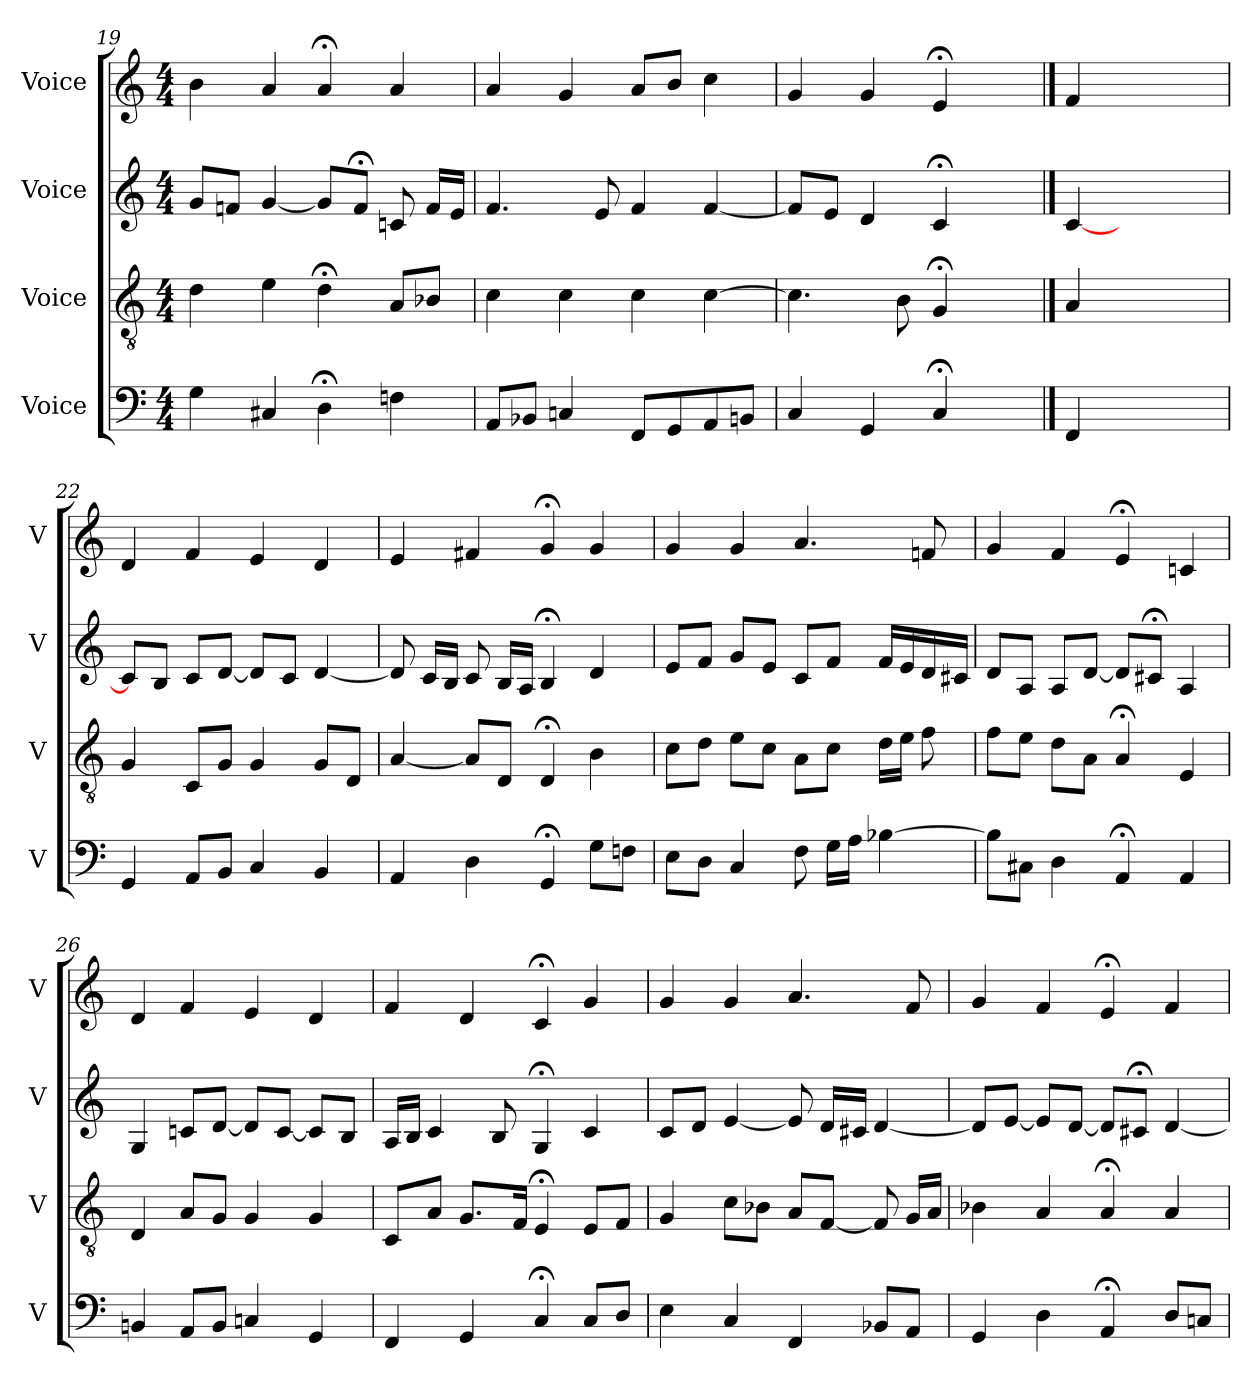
**kern	**kern	**kern	**kern
*part4	*part3	*part2	*part1
*staff4	*staff3	*staff2	*staff1
*I"Voice	*I"Voice	*I"Voice	*I"Voice
*I'V	*I'V	*I'V	*I'V
*clefF4	*clefGv2	*clefG2	*clefG2
*k[]	*k[]	*k[]	*k[]
*M4/4	*M4/4	*M4/4	*M4/4
=19	=19	=19	=19
4G\	4d\	8g/L	4b\
.	.	8fn/J	.
4C#X/	4e\	[4g/	4a/
4D;\	4d;\	8g/L]	4a;/
.	.	8f;/J	.
4Fn\	8A/L	8cn/	4a/
.	8B-X/J	16f/LL	.
.	.	16e/JJ	.
=20	=20	=20	=20
8AA/L	4c\	4.f/	4a/
8BB-X/J	.	.	.
4Cn/	4c\	.	4g/
.	.	8e/	.
8FF/L	4c\	4f/	8a/L
8GG/	.	.	8b/J
8AA/	[4c\	[4f/	4cc\
8BBn/J	.	.	.
!!LO:LB:g=z
=21	=21	=21	=21
4C/	4.c\]	8f/L]	4g/
.	.	8e/J	.
4GG/	.	4d/	4g/
.	8B\	.	.
4C;/	4G;/	4c;/	4e;/
4ryy	4ryy	4ryy	4ryy
==	==	==	==
4FF/	4A/	[4c/	4f/
2.ryy	2.ryy	2.ryy	2.ryy
=22	=22	=22	=22
4GG/	4G/	8c/L]	4d/
.	.	8B/J	.
8AA/L	8C/L	8c/L	4f/
8BB/J	8G/J	[8d/J	.
4C/	4G/	8d/L]	4e/
.	.	8c/J	.
4BB/	8G/L	[4d/	4d/
.	8D/J	.	.
=23	=23	=23	=23
4AA/	[4A/	8d/]	4e/
.	.	16c/LL	.
.	.	16B/JJ	.
4D\	8A/L]	8c/	4f#X/
.	8D/J	16B/LL	.
.	.	16A/JJ	.
4GG;/	4D;/	4B;/	4g;/
8G\L	4B\	4d/	4g/
8Fn\J	.	.	.
!!LO:PB:g=z
=24	=24	=24	=24
8E\L	8c\L	8e/L	4g/
8D\J	8d\J	8f/J	.
4C/	8e\L	8g/L	4g/
.	8c\J	8e/J	.
8F\	8A\L	8c/L	4.a/
16G\LL	8c\J	8f/J	.
16A\JJ	.	.	.
[4B-X\	16d\LL	16f/LL	.
.	16e\JJ	16e/	.
.	8f\	16d/	8fn/
.	.	16c#X/JJ	.
=25	=25	=25	=25
8B-\L]	8f\L	8d/L	4g/
8C#X\J	8e\J	8A/J	.
4D\	8d\L	8A/L	4f/
.	8A\J	[8d/J	.
4AA;/	4A;/	8d/L]	4e;/
.	.	8c#X;/J	.
4AA/	4E/	4A/	4cn/
=26	=26	=26	=26
4BBn/	4D/	4G/	4d/
8AA/L	8A/L	8cn/L	4f/
8BB/J	8G/J	[8d/J	.
4Cn/	4G/	8d/L]	4e/
.	.	[8c/J	.
4GG/	4G/	8c/L]	4d/
.	.	8B/J	.
=27	=27	=27	=27
4FF/	8C/L	16A/LL	4f/
.	.	16B/JJ	.
.	8A/J	4c/	.
4GG/	8.G/L	.	4d/
.	.	8B/	.
.	16F/Jk	.	.
4C;/	4E;/	4G;/	4c;/
8C/L	8E/L	4c/	4g/
8D/J	8F/J	.	.
!!LO:LB:g=z
=28	=28	=28	=28
4E\	4G/	8c/L	4g/
.	.	8d/J	.
4C/	8c\L	[4e/	4g/
.	8B-X\J	.	.
4FF/	8A/L	8e/]	4.a/
.	[8F/J	16d/LL	.
.	.	16c#X/JJ	.
8BB-X/L	8F/]	[4d/	.
8AA/J	16G/LL	.	8f/
.	16A/JJ	.	.
=29	=29	=29	=29
4GG/	4B-X\	8d/L]	4g/
.	.	[8e/J	.
4D\	4A/	8e/L]	4f/
.	.	[8d/J	.
4AA;/	4A;/	8d/L]	4e;/
.	.	8c#X;/J	.
8D/L	4A/	[4d/	4f/
8Cn/J	.	.	.
=	=	=	=
*-	*-	*-	*-
